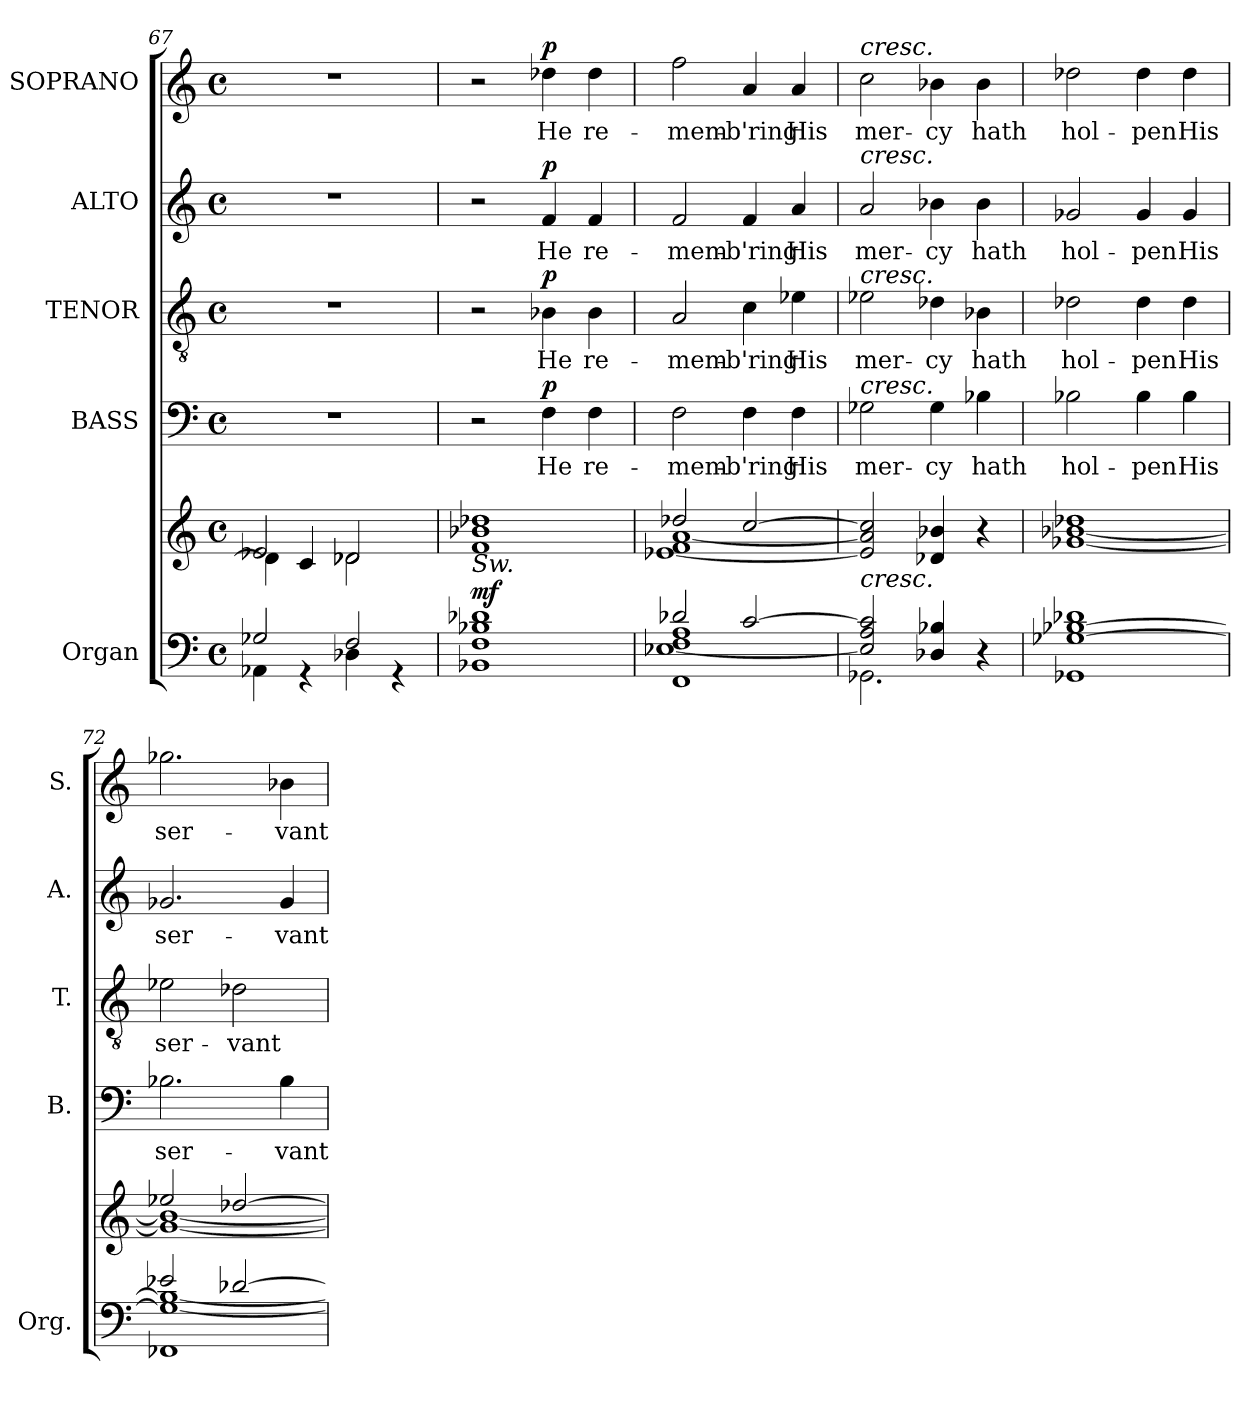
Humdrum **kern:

**kern	**kern	**dynam	**kern	**text	**dynam	**kern	**text	**dynam	**kern	**text	**dynam	**kern	**text	**dynam
*part5	*part5	*part5	*part4	*part4	*part4	*part3	*part3	*part3	*part2	*part2	*part2	*part1	*part1	*part1
*staff6	*staff5	*staff5/6	*staff4	*staff4	*staff4	*staff3	*staff3	*staff3	*staff2	*staff2	*staff2	*staff1	*staff1	*staff1
*I"Organ	*	*	*I"BASS	*	*	*I"TENOR	*	*	*I"ALTO	*	*	*I"SOPRANO	*	*
*I'Org.	*	*	*I'B.	*	*	*I'T.	*	*	*I'A.	*	*	*I'S.	*	*
*clefF4	*clefG2	*	*clefF4	*	*	*clefGv2	*	*	*clefG2	*	*	*clefG2	*	*
*	*	*	*	*	*	*ITrd7c12	*	*	*	*	*	*	*	*
*k[]	*k[]	*	*k[]	*	*	*k[]	*	*	*k[]	*	*	*k[]	*	*
*C:	*C:	*	*C:	*	*	*C:	*	*	*C:	*	*	*C:	*	*
*M4/4	*M4/4	*	*M4/4	*	*	*M4/4	*	*	*M4/4	*	*	*M4/4	*	*
*met(c)	*met(c)	*	*met(c)	*	*	*met(c)	*	*	*met(c)	*	*	*met(c)	*	*
=67	=67	=67	=67	=67	=67	=67	=67	=67	=67	=67	=67	=67	=67	=67
*^	*^	*	*	*	*	*	*	*	*	*	*	*	*	*
2G-Xi/	4AA-Xi\	2e-Xi/	4d-i\]	.	1r	.	.	1r	.	.	1r	.	.	1r	.	.
.	4r	.	4ci/	.	.	.	.	.	.	.	.	.	.	.	.	.
2Fi/	4D-Xi\	2d-Xi/	2d-i\	.	.	.	.	.	.	.	.	.	.	.	.	.
.	4r	.	.	.	.	.	.	.	.	.	.	.	.	.	.	.
*	*	*v	*v	*	*	*	*	*	*	*	*	*	*	*	*	*
!!LO:LB:g=z
=68	=68	=68	=68	=68	=68	=68	=68	=68	=68	=68	=68	=68	=68	=68	=68
!	!	!LO:TX:b:i:t=Sw.	!	!	!	!	!	!	!	!	!	!	!	!	!
*v	*v	*	*	*	*	*	*	*	*	*	*	*	*	*	*
1BB-Xi 1Fi 1B-Xi 1d-Xi	1fi 1b-Xi 1dd-Xi	mf	2r	.	.	2r	.	.	2r	.	.	2r	.	.
!	!	!	!	!LO:LY:b:color=#000000	!	!	!	!	!	!	!	!	!	!
!	!	!	!	!	!	!	!LO:LY:b:color=#000000	!	!	!	!	!	!	!
!	!	!	!	!	!	!	!	!	!	!LO:LY:b:color=#000000	!	!	!	!
!	!	!	!	!	!	!	!	!	!	!	!	!	!LO:LY:b:color=#000000	!
.	.	.	4Fi\	He	p	4BB-Xi\	He	p	4fi/	He	p	4dd-Xi\	He	p
!	!	!	!	!LO:LY:b:color=#000000	!	!	!	!	!	!	!	!	!	!
!	!	!	!	!	!	!	!LO:LY:b:color=#000000	!	!	!	!	!	!	!
!	!	!	!	!	!	!	!	!	!	!LO:LY:b:color=#000000	!	!	!	!
!	!	!	!	!	!	!	!	!	!	!	!	!	!LO:LY:b:color=#000000	!
.	.	.	4Fi\	re-	.	4BB-i\	re-	.	4fi/	re-	.	4dd-i\	re-	.
=69	=69	=69	=69	=69	=69	=69	=69	=69	=69	=69	=69	=69	=69	=69
*^	*^	*	*	*	*	*	*	*	*	*	*	*	*	*
*	*^	*	*	*	*	*	*	*	*	*	*	*	*	*	*	*
!	!	!	!	!	!	!	!LO:LY:b:color=#000000	!	!	!	!	!	!	!	!	!	!
!	!	!	!	!	!	!	!	!	!	!LO:LY:b:color=#000000	!	!	!	!	!	!	!
!	!	!	!	!	!	!	!	!	!	!	!	!	!LO:LY:b:color=#000000	!	!	!	!
!	!	!	!	!	!	!	!	!	!	!	!	!	!	!	!	!LO:LY:b:color=#000000	!
2d-Xi/	[<1E-Xi 1Fi 1Ai	1FFi	2dd-Xi/	[<1e-Xi 1fi [<1ai	.	2Fi\	-mem-	.	2AAi/	-mem-	.	2fi/	-mem-	.	2ffi\	-mem-	.
!	!	!	!	!	!	!	!LO:LY:b:color=#000000	!	!	!	!	!	!	!	!	!	!
!	!	!	!	!	!	!	!	!	!	!LO:LY:b:color=#000000	!	!	!	!	!	!	!
!	!	!	!	!	!	!	!	!	!	!	!	!	!LO:LY:b:color=#000000	!	!	!	!
!	!	!	!	!	!	!	!	!	!	!	!	!	!	!	!	!LO:LY:b:color=#000000	!
[>2ci/	.	.	[>2cci/	.	.	4Fi\	-b'ring	.	4Ci\	-b'ring	.	4fi/	-b'ring	.	4ai/	-b'ring	.
!	!	!	!	!	!	!	!LO:LY:b:color=#000000	!	!	!	!	!	!	!	!	!	!
!	!	!	!	!	!	!	!	!	!	!LO:LY:b:color=#000000	!	!	!	!	!	!	!
!	!	!	!	!	!	!	!	!	!	!	!	!	!LO:LY:b:color=#000000	!	!	!	!
!	!	!	!	!	!	!	!	!	!	!	!	!	!	!	!	!LO:LY:b:color=#000000	!
.	.	.	.	.	.	4Fi\	His	.	4E-Xi\	His	.	4ai/	His	.	4ai/	His	.
*	*v	*v	*	*	*	*	*	*	*	*	*	*	*	*	*	*	*
*	*	*v	*v	*	*	*	*	*	*	*	*	*	*	*	*	*
=70	=70	=70	=70	=70	=70	=70	=70	=70	=70	=70	=70	=70	=70	=70	=70
!	!	!	!	!	!LO:LY:b:color=#000000	!	!	!	!	!	!	!	!	!	!
!	!	!	!	!	!	!	!	!LO:LY:b:color=#000000	!	!	!	!	!	!	!
!	!	!	!	!	!	!	!	!	!	!	!LO:LY:b:color=#000000	!	!	!	!
!	!	!	!	!	!	!	!	!	!	!	!	!	!LO:TX:a:i:t=cresc.	!	!
!	!	!	!	!	!	!	!	!	!	!LO:TX:a:i:t=cresc.	!	!	!	!	!
!	!	!	!	!	!	!	!LO:TX:a:i:t=cresc.	!	!	!	!	!	!	!	!
!	!	!	!	!LO:TX:a:i:t=cresc.	!	!	!	!	!	!	!	!	!	!	!
!LO:TX:a:i:t=cresc.	!	!	!	!	!	!	!	!	!	!	!	!	!	!	!
!	!	!	!	!	!	!	!	!	!	!	!	!	!	!LO:LY:b:color=#000000	!
2E-i/] 2Ai 2ci]	2.GG-Xi\	2e-i/] 2ai] 2cci]	.	2G-Xi\	mer-	.	2E-Xi\	mer-	.	2ai/	mer-	.	2cci\	mer-	.
!	!	!	!	!	!LO:LY:b:color=#000000	!	!	!	!	!	!	!	!	!	!
!	!	!	!	!	!	!	!	!LO:LY:b:color=#000000	!	!	!	!	!	!	!
!	!	!	!	!	!	!	!	!	!	!	!LO:LY:b:color=#000000	!	!	!	!
!	!	!	!	!	!	!	!	!	!	!	!	!	!	!LO:LY:b:color=#000000	!
4D-Xi/ 4B-Xi	.	4d-Xi/ 4b-Xi	.	4G-i\	-cy	.	4D-Xi\	-cy	.	4b-Xi\	-cy	.	4b-Xi\	-cy	.
!	!	!	!	!	!LO:LY:b:color=#000000	!	!	!	!	!	!	!	!	!	!
!	!	!	!	!	!	!	!	!LO:LY:b:color=#000000	!	!	!	!	!	!	!
!	!	!	!	!	!	!	!	!	!	!	!LO:LY:b:color=#000000	!	!	!	!
!	!	!	!	!	!	!	!	!	!	!	!	!	!	!LO:LY:b:color=#000000	!
4r	4ryy	4r	.	4B-Xi\	hath	.	4BB-Xi\	hath	.	4b-i\	hath	.	4b-i\	hath	.
=71	=71	=71	=71	=71	=71	=71	=71	=71	=71	=71	=71	=71	=71	=71	=71
*	*	*^	*	*	*	*	*	*	*	*	*	*	*	*	*
!	!	!	!	!	!	!LO:LY:b:color=#000000	!	!	!	!	!	!	!	!	!	!
!	!	!	!	!	!	!	!	!	!LO:LY:b:color=#000000	!	!	!	!	!	!	!
!	!	!	!	!	!	!	!	!	!	!	!	!LO:LY:b:color=#000000	!	!	!	!
!	!	!	!	!	!	!	!	!	!	!	!	!	!	!	!LO:LY:b:color=#000000	!
[>1G-Xi [>1B-Xi 1d-Xi	1GG-Xi	1dd-Xi	[<1g-Xi [<1b-Xi	.	2B-Xi\	hol-	.	2D-Xi\	hol-	.	2g-Xi/	hol-	.	2dd-Xi\	hol-	.
!	!	!	!	!	!	!LO:LY:b:color=#000000	!	!	!	!	!	!	!	!	!	!
!	!	!	!	!	!	!	!	!	!LO:LY:b:color=#000000	!	!	!	!	!	!	!
!	!	!	!	!	!	!	!	!	!	!	!	!LO:LY:b:color=#000000	!	!	!	!
!	!	!	!	!	!	!	!	!	!	!	!	!	!	!	!LO:LY:b:color=#000000	!
.	.	.	.	.	4B-i\	-pen	.	4D-i\	-pen	.	4g-i/	-pen	.	4dd-i\	-pen	.
!	!	!	!	!	!	!LO:LY:b:color=#000000	!	!	!	!	!	!	!	!	!	!
!	!	!	!	!	!	!	!	!	!LO:LY:b:color=#000000	!	!	!	!	!	!	!
!	!	!	!	!	!	!	!	!	!	!	!	!LO:LY:b:color=#000000	!	!	!	!
!	!	!	!	!	!	!	!	!	!	!	!	!	!	!	!LO:LY:b:color=#000000	!
.	.	.	.	.	4B-i\	His	.	4D-i\	His	.	4g-i/	His	.	4dd-i\	His	.
=72	=72	=72	=72	=72	=72	=72	=72	=72	=72	=72	=72	=72	=72	=72	=72	=72
*	*^	*	*	*	*	*	*	*	*	*	*	*	*	*	*	*
!	!	!	!	!	!	!	!LO:LY:b:color=#000000	!	!	!	!	!	!	!	!	!	!
!	!	!	!	!	!	!	!	!	!	!LO:LY:b:color=#000000	!	!	!	!	!	!	!
!	!	!	!	!	!	!	!	!	!	!	!	!	!LO:LY:b:color=#000000	!	!	!	!
!	!	!	!	!	!	!	!	!	!	!	!	!	!	!	!	!LO:LY:b:color=#000000	!
2e-Xi/	1G-i_> 1B-i_>	1FF-Xi	2ee-Xi/	1g-i_< 1b-i_<	.	2.B-Xi\	ser-	.	2E-Xi\	ser-	.	2.g-Xi/	ser-	.	2.gg-Xi\	ser-	.
!	!	!	!	!	!	!	!	!	!	!LO:LY:b:color=#000000	!	!	!	!	!	!	!
[>2d-Xi/	.	.	[>2dd-Xi/	.	.	.	.	.	2D-Xi\	-vant	.	.	.	.	.	.	.
!	!	!	!	!	!	!	!LO:LY:b:color=#000000	!	!	!	!	!	!	!	!	!	!
!	!	!	!	!	!	!	!	!	!	!	!	!	!LO:LY:b:color=#000000	!	!	!	!
!	!	!	!	!	!	!	!	!	!	!	!	!	!	!	!	!LO:LY:b:color=#000000	!
.	.	.	.	.	.	4B-i\	-vant	.	.	.	.	4g-i/	-vant	.	4b-Xi\	-vant	.
*v	*v	*v	*	*	*	*	*	*	*	*	*	*	*	*	*	*	*
*	*v	*v	*	*	*	*	*	*	*	*	*	*	*	*	*
=	=	=	=	=	=	=	=	=	=	=	=	=	=	=
*-	*-	*-	*-	*-	*-	*-	*-	*-	*-	*-	*-	*-	*-	*-
